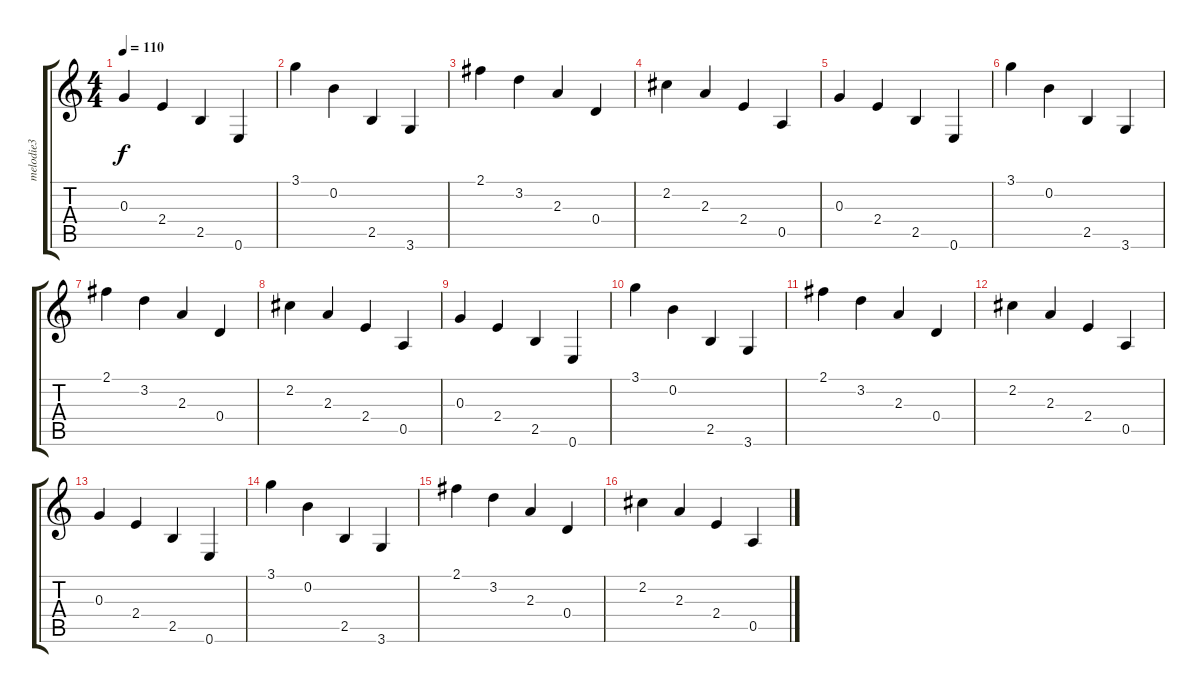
\track ("melodie3" "melodie3") {instrument acousticguitarsteel}
\staff {score tabs}
\tuning (E4 B3 G3 D3 A2 E2) {hide}
\ts (4 4)
\tempo 110
\clef g2
\ks c
0.3.4{dy f} 2.4.4 2.5.4 0.6.4 |
3.1.4 0.2.4 2.5.4 3.6.4 |
2.1.4 3.2.4 2.3.4 0.4.4 |
2.2.4 2.3.4 2.4.4 0.5.4 |
0.3.4 2.4.4 2.5.4 0.6.4 |
3.1.4 0.2.4 2.5.4 3.6.4 |
2.1.4 3.2.4 2.3.4 0.4.4 |
2.2.4 2.3.4 2.4.4 0.5.4 |
0.3.4 2.4.4 2.5.4 0.6.4 |
3.1.4 0.2.4 2.5.4 3.6.4 |
2.1.4 3.2.4 2.3.4 0.4.4 |
2.2.4 2.3.4 2.4.4 0.5.4 |
0.3.4 2.4.4 2.5.4 0.6.4 |
3.1.4 0.2.4 2.5.4 3.6.4 |
2.1.4 3.2.4 2.3.4 0.4.4 |
2.2.4 2.3.4 2.4.4 0.5.4
